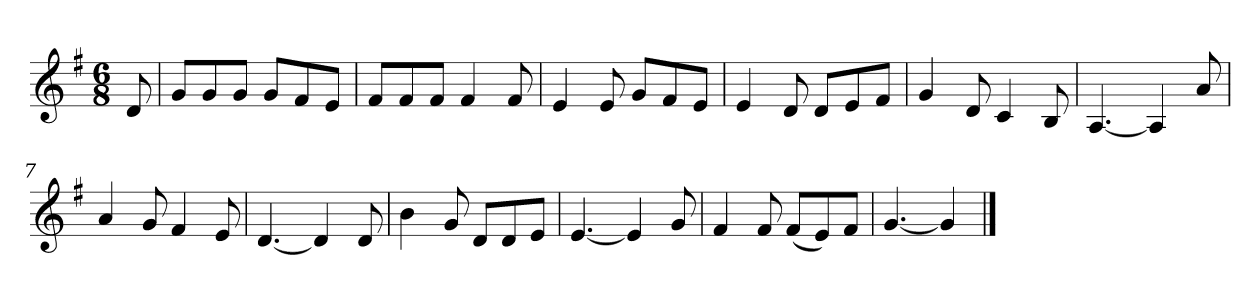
**kern
*part1
*staff1
*k[f#]
*M6/8
*MM120
=
8d
=1
8gL
8g
8gJ
8gL
8f#
8eJ
=2
8f#L
8f#
8f#J
4f#
8f#
=3
4e
8e
8gL
8f#
8eJ
=4
4e
8d
8dL
8e
8f#J
=5
4g
8d
4c
8B
=6
[4.A
4A]
8a
=7
4a
8g
4f#
8e
=8
[4.d
4d]
8d
=9
4b
8g
8dL
8d
8eJ
=10
[4.e
4e]
8g
=11
4f#
8f#
(8f#L
8e)
8f#J
=12
[4.g
4g]
==
*-
